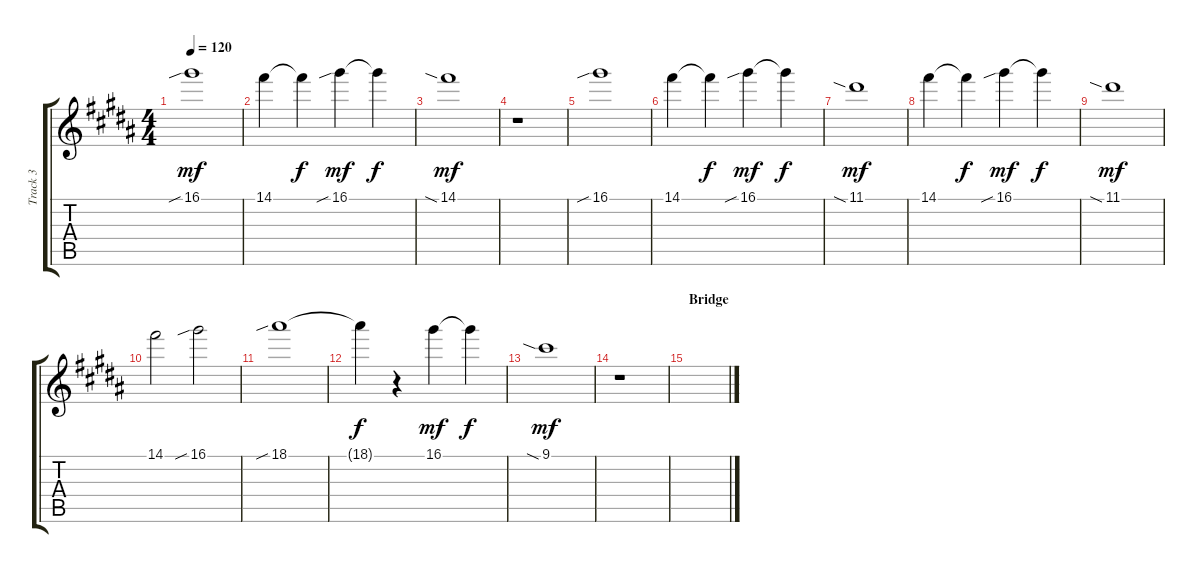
\track ("Track 3" "Track 3") {instrument electricguitarclean}
\staff {score tabs}
\tuning (E4 B3 G3 D3 A2 E2) {hide}
\ts (4 4)
\tempo 120
\clef g2
\ks b
16.1{sib}.1{dy mf} |
14.1.4 14.1{t}.4{dy f} 16.1{sib}.4{dy mf} 16.1{t}.4{dy f} |
14.1{sia}.1{dy mf} |
r.1 |
16.1{sib}.1 |
14.1.4 14.1{t}.4{dy f} 16.1{sib}.4{dy mf} 16.1{t}.4{dy f} |
11.1{sia}.1{dy mf} |
14.1.4 14.1{t}.4{dy f} 16.1{sib}.4{dy mf} 16.1{t}.4{dy f} |
11.1{sia}.1{dy mf} |
14.1.2 16.1{sib}.2 |
18.1{sib}.1 |
18.1{t}.4{dy f} r.4 16.1.4{dy mf} 16.1{t}.4{dy f} |
9.1{sia}.1{dy mf} |
r.1 |
\section ("" "Bridge")
